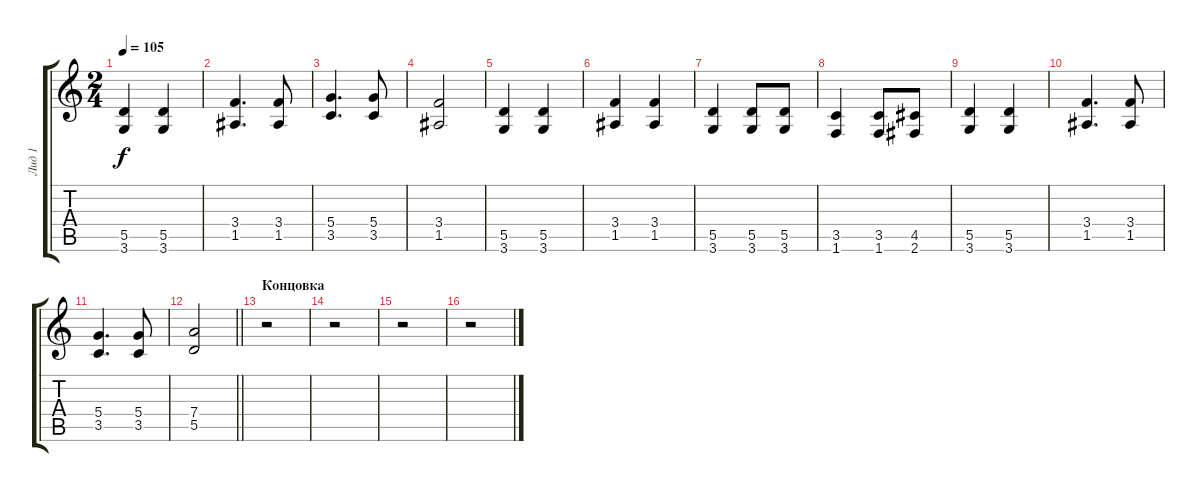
\track ("Лид 1" "Лид 1") {instrument distortionguitar}
\staff {score tabs}
\tuning (E4 B3 G3 D3 A2 E2) {hide}
\ts (2 4)
\tempo 105
\clef g2
\ks c
(5.5 3.6).4{dy f} (5.5 3.6).4 |
(3.4 1.5).4{d} (3.4 1.5).8 |
(5.4 3.5).4{d} (5.4 3.5).8 |
(3.4 1.5).2 |
(5.5 3.6).4 (5.5 3.6).4 |
(3.4 1.5).4 (3.4 1.5).4 |
(5.5 3.6).4 (5.5 3.6).8 (5.5 3.6).8 |
(3.5 1.6).4 (3.5 1.6).8 (4.5 2.6).8 |
(5.5 3.6).4 (5.5 3.6).4 |
(3.4 1.5).4{d} (3.4 1.5).8 |
(5.4 3.5).4{d} (5.4 3.5).8 |
\barLineRight lightlight
(7.4 5.5).2 |
\section ("" "Концовка")
r.2 |
r.2 |
r.2 |
r.2
